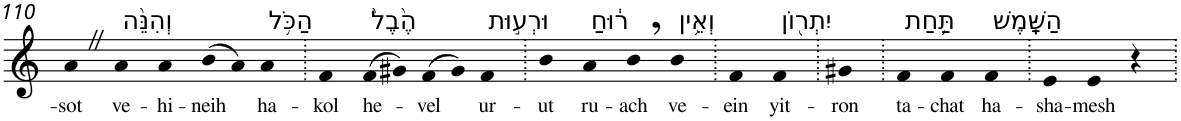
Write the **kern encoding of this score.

**kern	**text
*part1	*part1
*staff1	*staff1
*I"Piano	*
*I'Pno	*
!!LO:PB:g=z
*clefG2	*
*k[]	*
=110	=110
!	!LO:LY:b
4aZ	-sot
!LO:TX:a:t=וְהִנֵּ֨ה	!
!	!LO:LY:b
4a	ve-
!	!LO:LY:b
4a	-hi-
!	!LO:LY:b
(>8b	-neih
8a)	.
!LO:TX:a:t=הַכֹּ֥ל	!
!	!LO:LY:b
4a	ha-
=111.	=111.
!	!LO:LY:b
4f	-kol
!LO:TX:a:t=הֶ֙בֶל֙	!
!	!LO:LY:b
(>8f	he-
8g#X)	.
!	!LO:LY:b
(>8f	-vel
8g#)	.
!LO:TX:a:t=וּרְע֣וּת	!
!	!LO:LY:b
4f	ur-
=112.	=112.
!	!LO:LY:b
4b	-ut
!LO:TX:a:t=ר֔וּחַ	!
!	!LO:LY:b
4a	ru-
!	!LO:LY:b
4b,	-ach
!LO:TX:a:t=וְאֵ֥ין	!
!	!LO:LY:b
4b	ve-
=113.	=113.
!	!LO:LY:b
4f	-ein
!LO:TX:a:t=יִתְר֖וֹן	!
!	!LO:LY:b
4f	yit-
=114.	=114.
!	!LO:LY:b
4g#X	-ron
=115.	=115.
!LO:TX:a:t=תַּ֥חַת	!
!	!LO:LY:b
4f	ta-
!	!LO:LY:b
4f	-chat
!LO:TX:a:t=הַשָּֽׁמֶשׁ	!
!	!LO:LY:b
4f	ha-
=116.	=116.
!	!LO:LY:b
4e	-sha-
!	!LO:LY:b
4e	-mesh
4r	.
=.	=.
*-	*-
